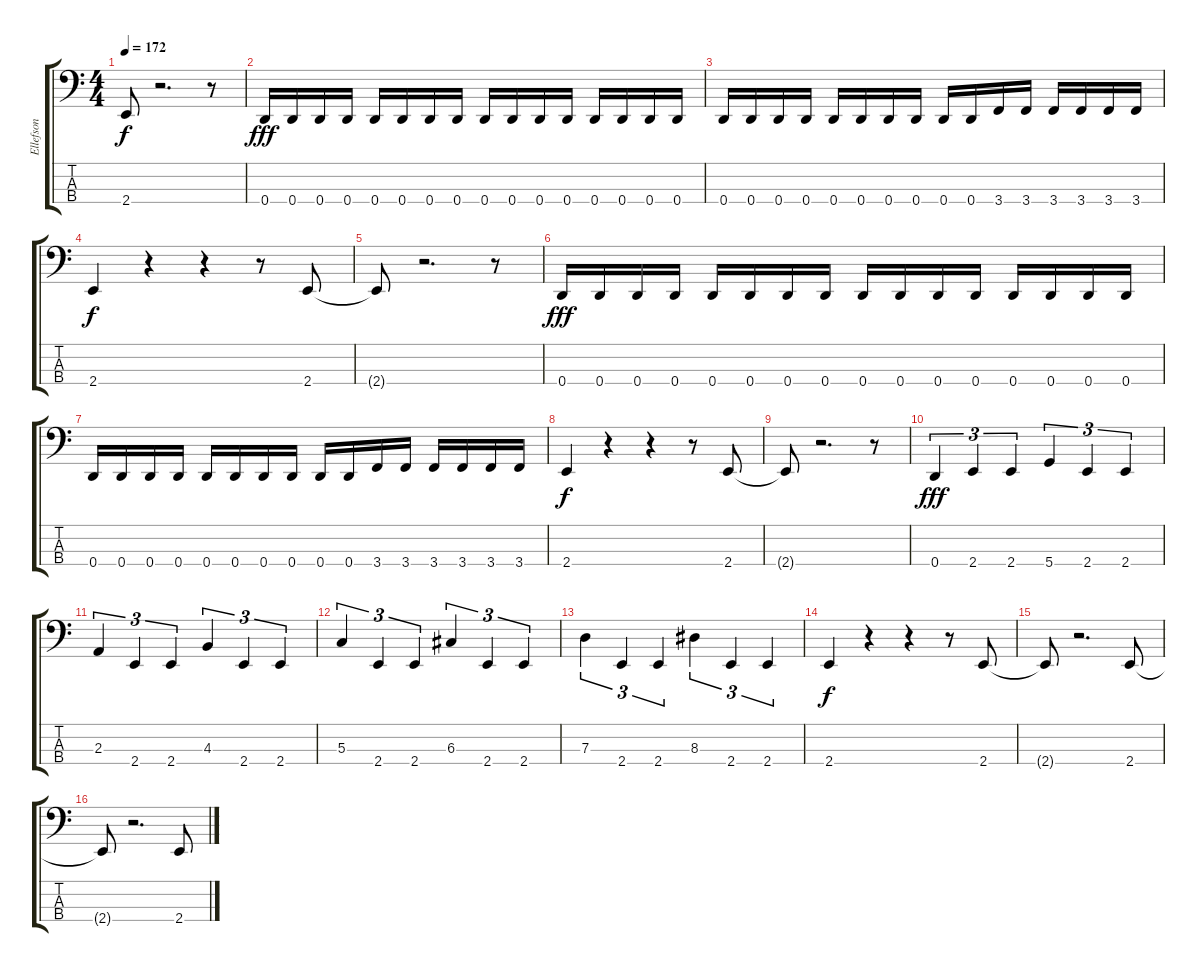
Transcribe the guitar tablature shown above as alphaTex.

\track ("Ellefson" "Ellefson") {instrument electricbasspick}
\staff {score tabs}
\tuning (F2 C2 G1 D1) {hide}
\ts (4 4)
\tempo 172
\clef f4
\ks c
2.4{t}.8{dy f} r.2{d} r.8 |
0.4.16{dy fff} 0.4.16 0.4.16 0.4.16 0.4.16 0.4.16 0.4.16 0.4.16 0.4.16 0.4.16 0.4.16 0.4.16 0.4.16 0.4.16 0.4.16 0.4.16 |
0.4.16 0.4.16 0.4.16 0.4.16 0.4.16 0.4.16 0.4.16 0.4.16 0.4.16 0.4.16 3.4.16 3.4.16 3.4.16 3.4.16 3.4.16 3.4.16 |
2.4.4{dy f} r.4 r.4 r.8 2.4.8 |
2.4{t}.8 r.2{d} r.8 |
0.4.16{dy fff} 0.4.16 0.4.16 0.4.16 0.4.16 0.4.16 0.4.16 0.4.16 0.4.16 0.4.16 0.4.16 0.4.16 0.4.16 0.4.16 0.4.16 0.4.16 |
0.4.16 0.4.16 0.4.16 0.4.16 0.4.16 0.4.16 0.4.16 0.4.16 0.4.16 0.4.16 3.4.16 3.4.16 3.4.16 3.4.16 3.4.16 3.4.16 |
2.4.4{dy f} r.4 r.4 r.8 2.4.8 |
2.4{t}.8 r.2{d} r.8 |
0.4.4{tu (3 2) dy fff} 2.4.4{tu (3 2)} 2.4.4{tu (3 2)} 5.4.4{tu (3 2)} 2.4.4{tu (3 2)} 2.4.4{tu (3 2)} |
2.3.4{tu (3 2)} 2.4.4{tu (3 2)} 2.4.4{tu (3 2)} 4.3.4{tu (3 2)} 2.4.4{tu (3 2)} 2.4.4{tu (3 2)} |
5.3.4{tu (3 2)} 2.4.4{tu (3 2)} 2.4.4{tu (3 2)} 6.3.4{tu (3 2)} 2.4.4{tu (3 2)} 2.4.4{tu (3 2)} |
7.3.4{tu (3 2)} 2.4.4{tu (3 2)} 2.4.4{tu (3 2)} 8.3.4{tu (3 2)} 2.4.4{tu (3 2)} 2.4.4{tu (3 2)} |
2.4.4{dy f} r.4 r.4 r.8 2.4.8 |
2.4{t}.8 r.2{d} 2.4.8 |
2.4{t}.8 r.2{d} 2.4.8
